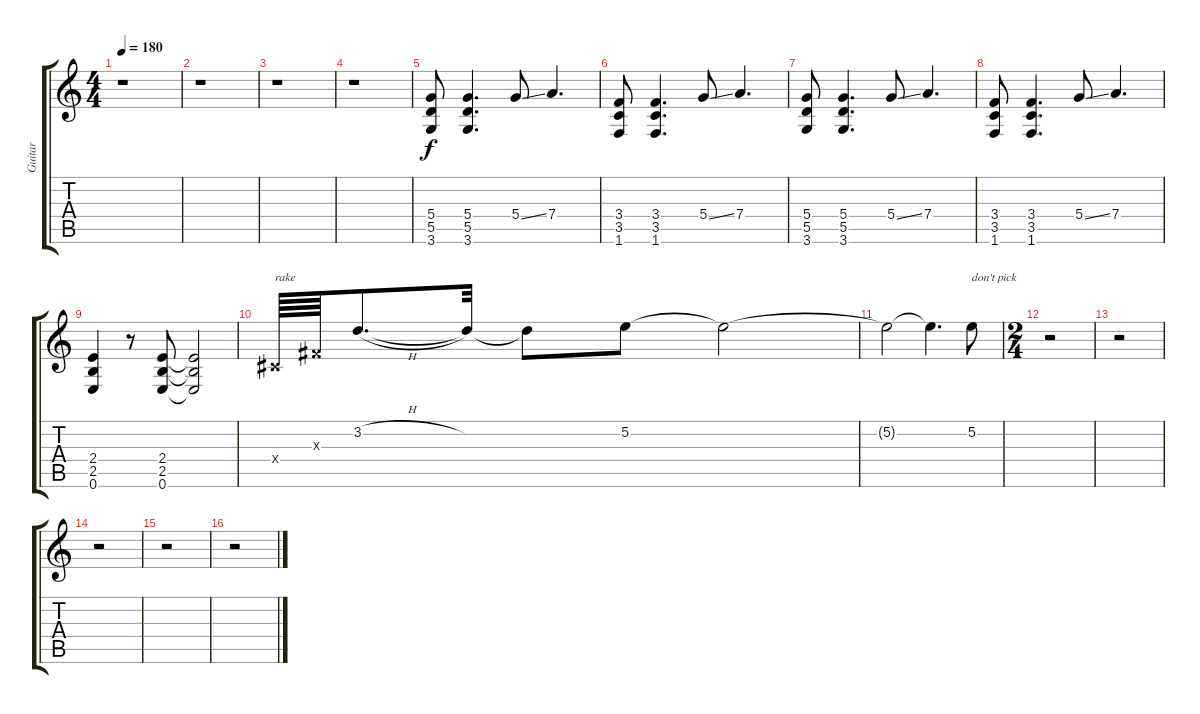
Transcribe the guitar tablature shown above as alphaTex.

\track ("Guitar " "Guitar ") {instrument distortionguitar}
\staff {score tabs}
\tuning (E4 B3 G3 D3 A2 E2) {hide}
\ts (4 4)
\tempo 180
\clef g2
\ks c
r.1{dy f} |
r.1 |
r.1 |
r.1 |
(5.4 5.5 3.6).8 (5.4 5.5 3.6).4{d} 5.4{ss}.8 7.4.4{d} |
(3.4 3.5 1.6).8 (3.4 3.5 1.6).4{d} 5.4{ss}.8 7.4.4{d} |
(5.4 5.5 3.6).8 (5.4 5.5 3.6).4{d} 5.4{ss}.8 7.4.4{d} |
(3.4 3.5 1.6).8 (3.4 3.5 1.6).4{d} 5.4{ss}.8 7.4.4{d} |
(2.4 2.5 0.6).4 r.8 (2.4 2.5 0.6).8 (2.4{t} 2.5{t} 0.6{t}).2 |
-1.4{x}.64{txt "rake"} -1.3{x}.64 3.2{h}.8{d} 3.2{t}.32 3.2{t}.8 5.2.8 5.2{t}.2 |
5.2{t}.2 5.2{t}.4{d} 5.2.8{txt "don't pick"} |
\ts (2 4)
r.2 |
r.2 |
r.2 |
r.2 |
r.2
